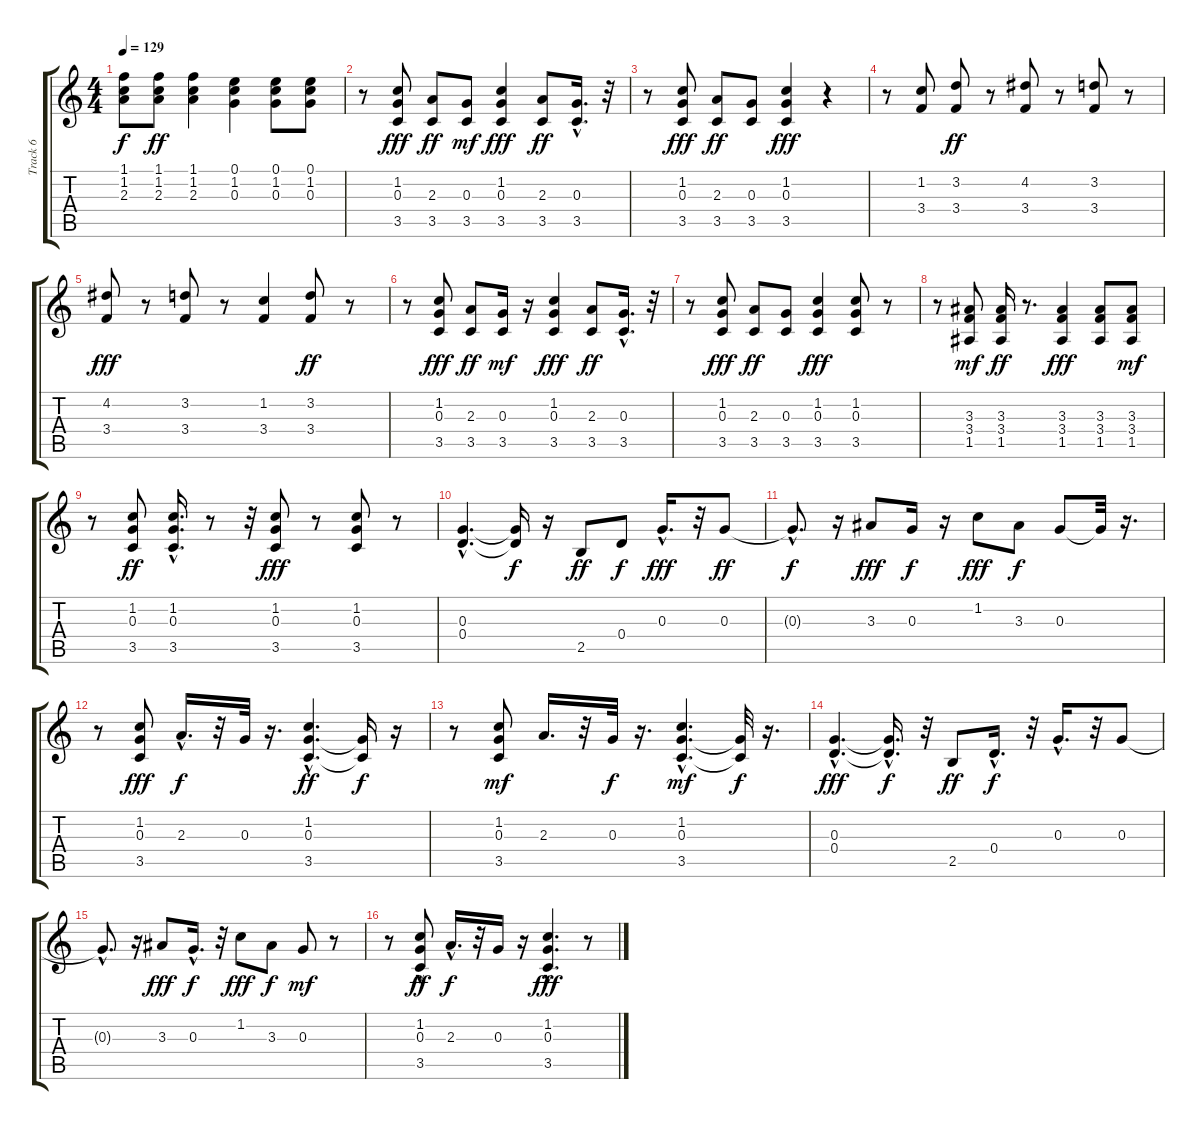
\track ("Track 6" "Track 6") {instrument electricguitarclean}
\staff {score tabs}
\tuning (E4 B3 G3 D3 A2 E2) {hide}
\ts (4 4)
\tempo 129
\clef g2
\ks c
(1.1{t} 1.2{t} 2.3{t}).8{dy f} (1.1 1.2 2.3).8{dy ff} (1.1 1.2 2.3).4 (0.1 1.2 0.3).4 (0.1 1.2 0.3).8 (0.1 1.2 0.3).8 |
r.8 (1.2 0.3 3.5).8{dy fff} (2.3 3.5).8{dy ff} (0.3 3.5).8{dy mf} (1.2 0.3 3.5).4{dy fff} (2.3 3.5).8{dy ff} (0.3{hac} 3.5).16{d} r.32 |
r.8 (1.2 0.3 3.5).8{dy fff} (2.3 3.5).8{dy ff} (0.3 3.5).8 (1.2 0.3 3.5).4{dy fff} r.4 |
r.8 (1.2 3.4).8 (3.2 3.4).8{dy ff} r.8 (4.2 3.4).8 r.8 (3.2 3.4).8 r.8 |
(4.2 3.4).8{dy fff} r.8 (3.2 3.4).8 r.8 (1.2 3.4).4 (3.2 3.4).8{dy ff} r.8 |
r.8 (1.2 0.3 3.5).8{dy fff} (2.3 3.5).8{dy ff} (0.3 3.5).16{dy mf} r.16 (1.2 0.3 3.5).4{dy fff} (2.3 3.5).8{dy ff} (0.3{hac} 3.5).16{d} r.32 |
r.8 (1.2 0.3 3.5).8{dy fff} (2.3 3.5).8{dy ff} (0.3 3.5).8 (1.2 0.3 3.5).4{dy fff} (1.2 0.3 3.5).8 r.8 |
r.8 (3.3 3.4 1.5).8{dy mf} (3.3 3.4 1.5).16{dy ff} r.8{d} (3.3 3.4 1.5).4{dy fff} (3.3 3.4 1.5).8 (3.3 3.4 1.5).8{dy mf} |
r.8 (1.2 0.3 3.5).8{dy ff} (1.2 0.3 3.5{hac}).16{d} r.8 r.32 (1.2 0.3 3.5).8{dy fff} r.8 (1.2 0.3 3.5).8 r.8 |
(0.3{hac} 0.4{hac}).4{d} (0.3{t} 0.4{t}).16{dy f} r.16 2.5.8{dy ff} 0.4.8{dy f} 0.3{hac}.16{d dy fff} r.32 0.3.8{dy ff} |
0.3{hac t}.8{d dy f} r.16 3.3.8{dy fff} 0.3.16{dy f} r.16 1.2.8{dy fff} 3.3.8{dy f} 0.3.8 0.3{t}.32 r.16{d} |
r.8 (1.2 0.3 3.5).8{dy fff} 2.3{hac}.16{d dy f} r.32 0.3.32 r.16{d} (1.2 0.3{hac} 3.5{hac}).4{d dy ff} (0.3{t} 3.5{t}).16{dy f} r.16 |
r.8 (1.2 0.3 3.5).8{dy mf} 2.3.16{d} r.32 0.3.32{dy f} r.16{d} (1.2 0.3{hac} 3.5{hac}).4{d dy mf} (0.3{t} 3.5{t}).32{dy f} r.16{d} |
(0.3{hac} 0.4{hac}).4{d dy fff} (0.3{hac t} 0.4{hac t}).16{d dy f} r.32 2.5.8{dy ff} 0.4{hac}.16{d dy f} r.32 0.3{hac}.16{d} r.32 0.3.8 |
0.3{hac t}.8{d} r.16 3.3.8{dy fff} 0.3{hac}.16{d dy f} r.32 1.2.8{dy fff} 3.3.8{dy f} 0.3.8{dy mf} r.8 |
r.8 (1.2{hac} 0.3{hac} 3.5).8{dy ff} 2.3{hac}.16{d dy f} r.32 0.3.16 r.16 (1.2{hac} 0.3{hac} 3.5{hac}).4{d dy fff} r.8
